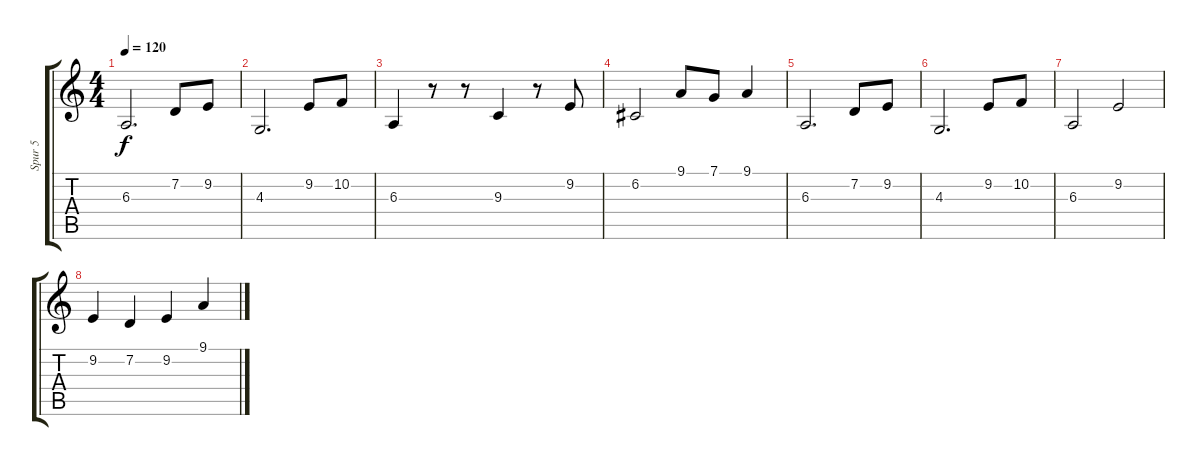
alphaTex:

\track ("Spur 5" "Spur 5") {instrument trumpet}
\staff {score tabs}
\tuning (C4 G3 Eb3 Bb2 F2 C2) {hide}
\ts (4 4)
\tempo 120
\clef g2
\ks c
6.3.2{d dy f instrument harpsichord} 7.2.8 9.2.8 |
4.3.2{d} 9.2.8 10.2.8 |
6.3.4 r.8 r.8 9.3.4 r.8 9.2.8 |
6.2.2 9.1.8 7.1.8 9.1.4 |
6.3.2{d} 7.2.8 9.2.8 |
4.3.2{d} 9.2.8 10.2.8 |
6.3.2 9.2.2 |
9.2.4 7.2.4 9.2.4 9.1.4
